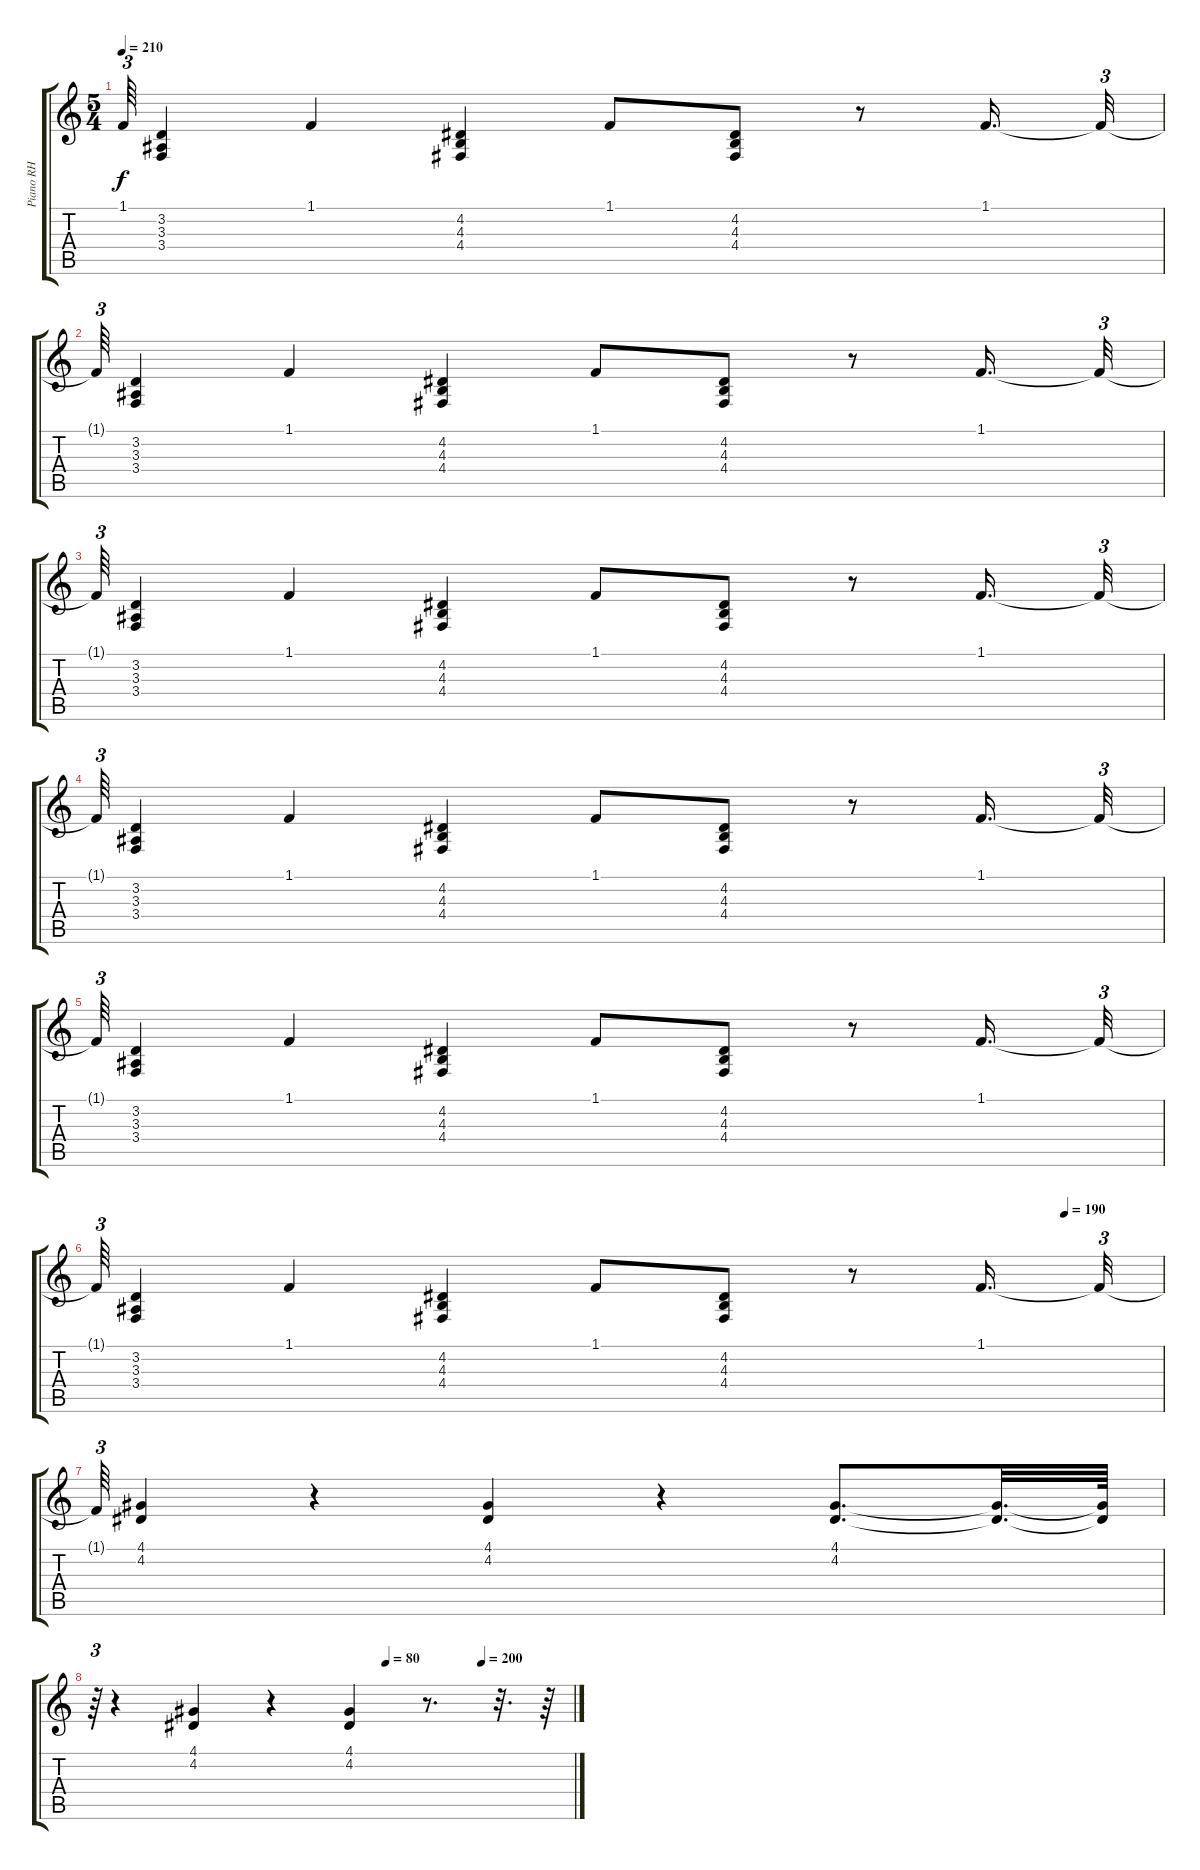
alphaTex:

\track ("Piano RH" "Piano RH") {instrument acousticgrandpiano}
\staff {score tabs}
\tuning (E4 B3 G3 D3 A2 E2) {hide}
\ts (5 4)
\tempo 210
\clef g2
\ks c
1.1{t}.64{tu (3 2) dy f} (3.2 3.3 3.4).4 1.1.4 (4.2 4.3 4.4).4 1.1.8 (4.2 4.3 4.4).8 r.8 1.1.16{d} 1.1{t}.32{tu (3 2)} |
1.1{t}.64{tu (3 2)} (3.2 3.3 3.4).4 1.1.4 (4.2 4.3 4.4).4 1.1.8 (4.2 4.3 4.4).8 r.8 1.1.16{d} 1.1{t}.32{tu (3 2)} |
1.1{t}.64{tu (3 2)} (3.2 3.3 3.4).4 1.1.4 (4.2 4.3 4.4).4 1.1.8 (4.2 4.3 4.4).8 r.8 1.1.16{d} 1.1{t}.32{tu (3 2)} |
1.1{t}.64{tu (3 2)} (3.2 3.3 3.4).4 1.1.4 (4.2 4.3 4.4).4 1.1.8 (4.2 4.3 4.4).8 r.8 1.1.16{d} 1.1{t}.32{tu (3 2)} |
1.1{t}.64{tu (3 2)} (3.2 3.3 3.4).4 1.1.4 (4.2 4.3 4.4).4 1.1.8 (4.2 4.3 4.4).8 r.8 1.1.16{d} 1.1{t}.32{tu (3 2)} |
\tempo (190 0.9083333333333333)
1.1{t}.64{tu (3 2)} (3.2 3.3 3.4).4 1.1.4 (4.2 4.3 4.4).4 1.1.8 (4.2 4.3 4.4).8 r.8 1.1.16{d} 1.1{t}.32{tu (3 2)} |
1.1{t}.64{tu (3 2)} (4.1 4.2).4 r.4 (4.1 4.2).4 r.4 (4.1 4.2).8{d} (4.1{t} 4.2{t}).32{d} (4.1{t} 4.2{t}).64 |
\tempo (80 0.6083333333333333)
\tempo (200 0.8083333333333333)
r.64{tu (3 2)} r.4 (4.1 4.2).4 r.4 (4.1 4.2).4 r.8{d} r.32{d} r.64
